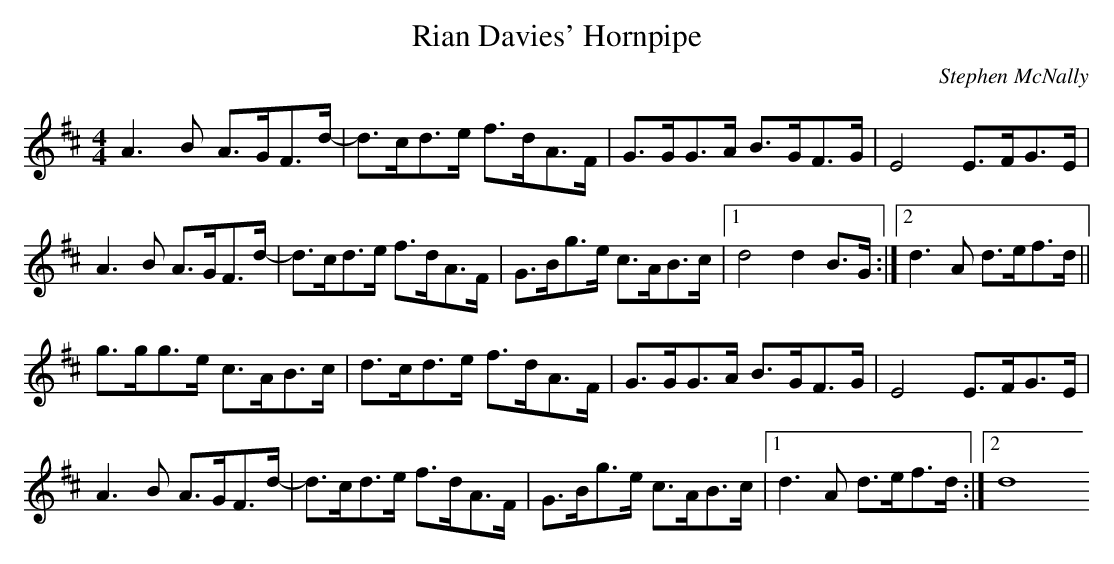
X:1
T:Rian Davies' Hornpipe
M:4/4
L:1/8
C:Stephen McNally
K:D
A3 B A>GF>d-|d>cd>e f>dA>F|G>GG>A B>GF>G|E4 E>FG>E|
A3 B A>GF>d-|d>cd>e f>dA>F|G>Bg>e c>AB>c|1 d4 d2B>G :|2 d3 A d>ef>d||
g>gg>e c>AB>c|d>cd>e f>dA>F|G>GG>A B>GF>G|E4 E>FG>E|
A3 B A>GF>d-|d>cd>e f>dA>F|G>Bg>e c>AB>c|1 d3 A d>ef>d :|2 d8
